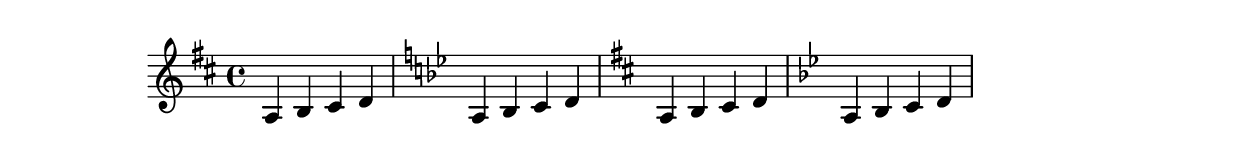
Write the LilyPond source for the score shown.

%% Do not edit this file; it is auto-generated from LSR http://lsr.dsi.unimi.it
%% This file is in the public domain.
\version "2.13.1"

\header {
  lsrtags = "pitches"

doctitlees = "Evitar que se impriman becuadros cuando cambia la armadura"
texidoces = "
Cuando cambia la armadura de la tonalidad, se imprimen becuadros
automáticamente para cancelar las alteraciones de las armaduras
anteriores.  Esto se puede evitar estableciendo al valor \"falso\" la
propiedad @code{printKeyCancellation} del contexto @code{Staff}.

"

doctitlede = "Auflösungzeichen nicht setzen, wenn die Tonart wechselt"

texidocde = "
Wenn die Tonart wechselt, werden automatisch Auflösungszeichen ausgegeben,
um Versetzungszeichen der vorherigen Tonart aufzulösen.  Das kann
verhindert werden, indem die @code{printKeyCancellation}-Eigenschaft
im @code{Staff}-Kontext auf \"false\" gesetzt wird.
"

  texidoc = "
When the key signature changes, natural signs are automatically printed
to cancel any accidentals from previous key signatures.  This may be
prevented by setting to \"false\" the @code{printKeyCancellation}
property in the @code{Staff} context. 

"
  doctitle = "Preventing natural signs from being printed when the key signature changes"
} % begin verbatim

\relative c' {
  \key d \major
  a4 b cis d
  \key g \minor
  a4 bes c d
  \set Staff.printKeyCancellation = ##f
  \key d \major
  a4 b cis d
  \key g \minor
  a4 bes c d
}
